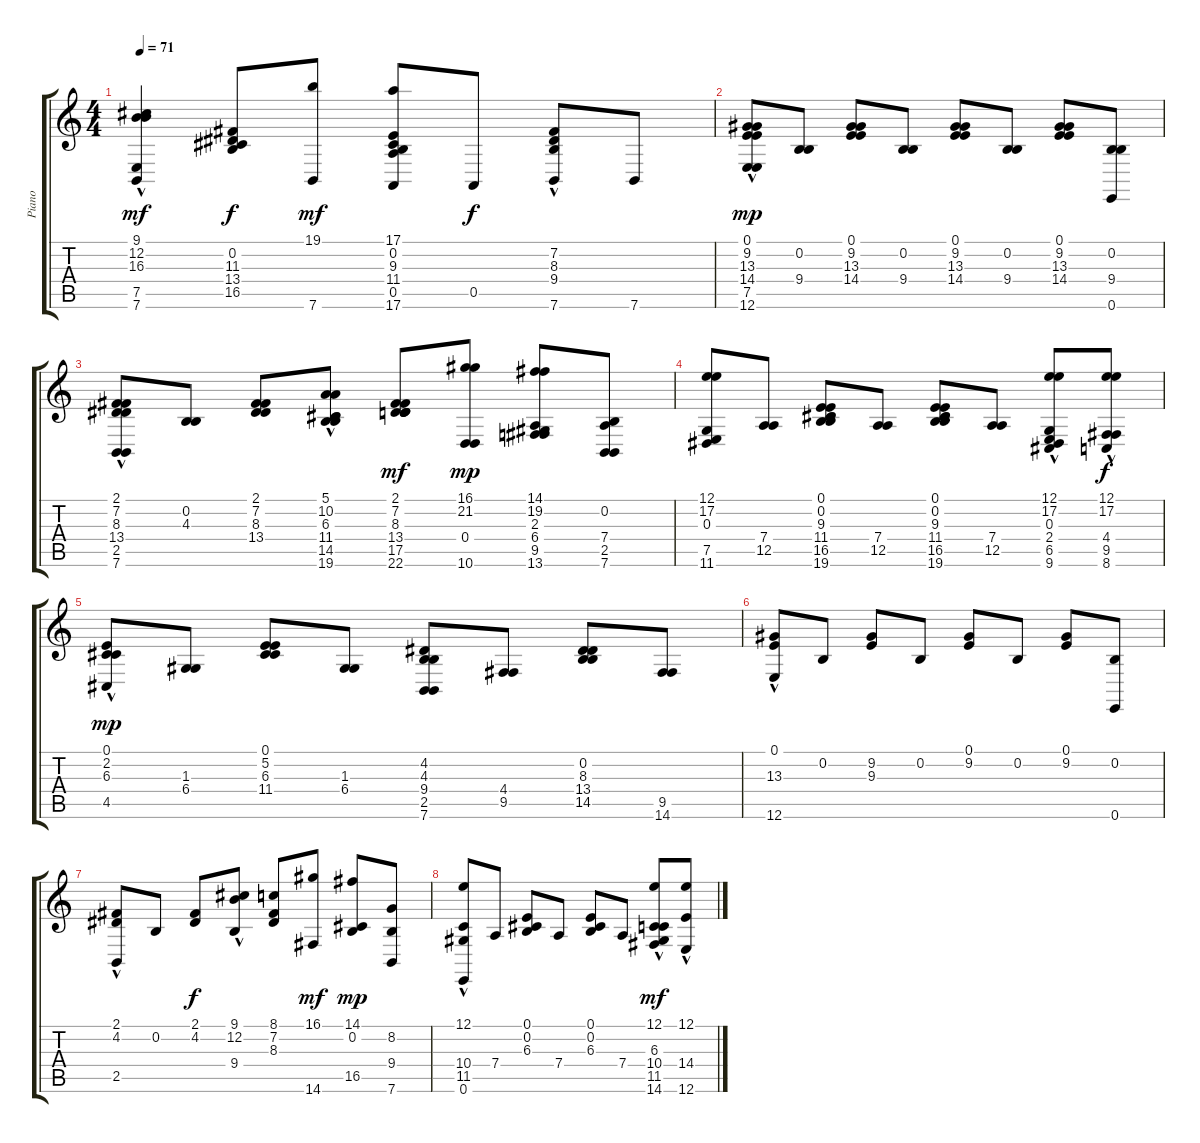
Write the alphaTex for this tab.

\track ("Piano" "Piano") {instrument acousticgrandpiano}
\staff {score tabs}
\tuning (E4 B3 G3 D3 A2 E2) {hide}
\ts (4 4)
\tempo 71
\clef g2
\ks c
(9.1 12.2 16.3 7.5{hac} 7.6{hac}).4{dy mf} (0.2 11.3 13.4 16.5).8{dy f} (19.1 7.6).8{dy mf} (17.1 0.2 9.3 11.4 0.5 17.6).8 0.5.8{dy f} (7.2{hac} 8.3{hac} 9.4{hac} 7.6).8 7.6.8 |
(0.1 9.2 13.3 14.4 7.5{hac} 12.6{hac}).8{dy mp} (0.2 9.4).8 (0.1 9.2 13.3 14.4).8 (0.2 9.4).8 (0.1 9.2 13.3 14.4).8 (0.2 9.4).8 (0.1 9.2 13.3 14.4).8 (0.2 9.4 0.6).8 |
(2.1 7.2 8.3 13.4 2.5{hac} 7.6{hac}).8 (0.2 4.3).8 (2.1 7.2 8.3 13.4).8 (5.1 10.2 6.3{hac} 11.4{hac} 14.5 19.6).8 (2.1 7.2 8.3 13.4 17.5 22.6).8{dy mf} (16.1 21.2 0.4 10.6).8{dy mp} (14.1 19.2 2.3 6.4 9.5 13.6).8 (0.2 7.4 2.5 7.6).8 |
(12.1 17.2 0.3 7.5 11.6).8 (7.4 12.5).8 (0.1 0.2 9.3 11.4 16.5 19.6).8 (7.4 12.5).8 (0.1 0.2 9.3 11.4 16.5 19.6).8 (7.4 12.5).8 (12.1 17.2 0.3{hac} 2.4 6.5 9.6).8 (12.1 17.2 4.4{hac} 9.5{hac} 8.6).8{dy f} |
(0.1 2.2 6.3 4.5{hac}).8{dy mp} (1.3 6.4).8 (0.1 5.2 6.3 11.4).8 (1.3 6.4).8 (4.2 4.3 9.4 2.5 7.6).8 (4.4 9.5).8 (0.2 8.3 13.4 14.5).8 (9.5 14.6).8 |
(0.1 13.3 12.6{hac}).8 0.2.8 (9.2 9.3).8 0.2.8 (0.1 9.2).8 0.2.8 (0.1 9.2).8 (0.2 0.6).8 |
(2.1 4.2 2.5{hac}).8 0.2.8 (2.1 4.2).8{dy f} (9.1 12.2{hac} 9.4).8 (8.1 7.2 8.3).8 (16.1 14.6).8{dy mf} (14.1 0.2 16.5).8{dy mp} (8.2 9.4 7.6).8 |
(12.1 10.4 11.5 0.6{hac}).8 7.4.8 (0.1 0.2 6.3).8 7.4.8 (0.1 0.2 6.3).8 7.4.8 (12.1 6.3 10.4{hac} 11.5 14.6).8{dy mf} (12.1 14.4{hac} 12.6).8
